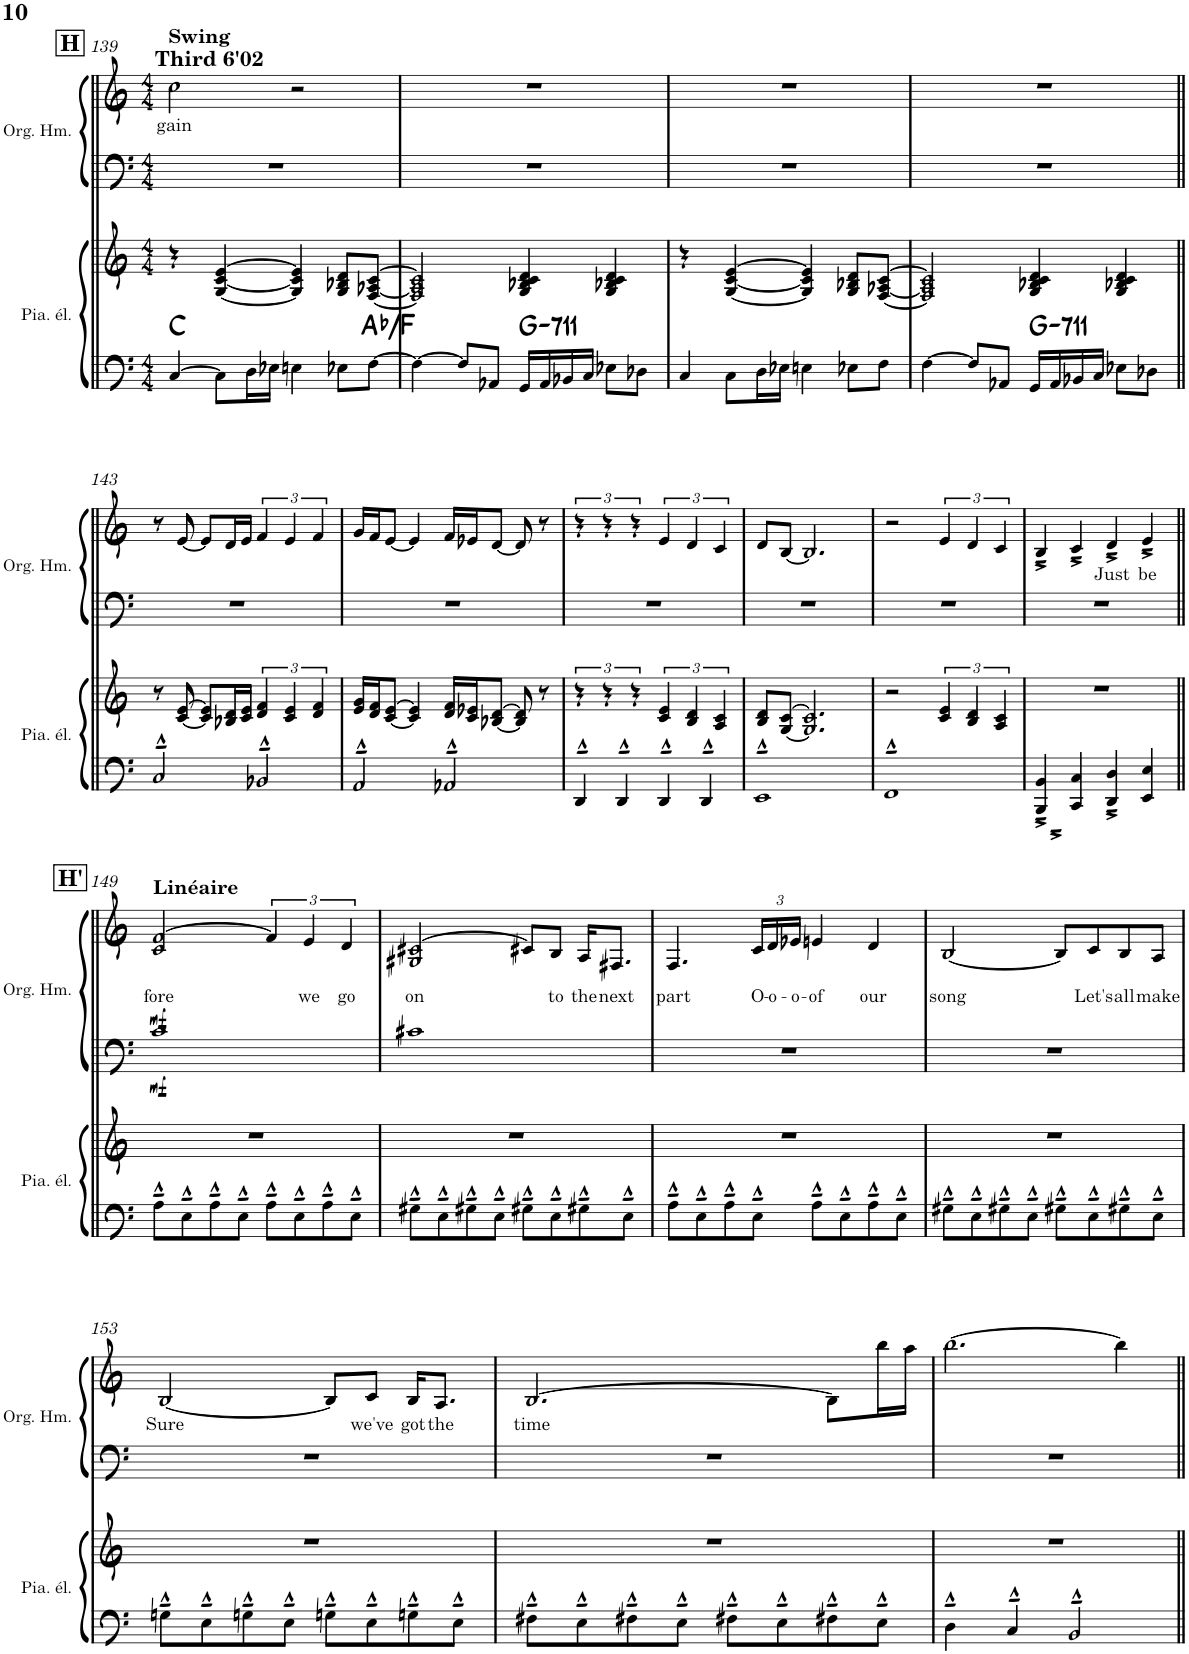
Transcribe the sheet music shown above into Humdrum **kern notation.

**kern	**kern	**harte	**kern	**kern	**text	**dynam
*part2	*part2	*part2	*part1	*part1	*part1	*part1
*staff4	*staff3	*	*staff2	*staff1	*staff1	*staff1/2
*I"Piano électrique	*	*	*I"Orgue Hammond	*	*	*
*I'Pia. él.	*	*	*I'Org. Hm.	*	*	*
!!LO:PB:g=z
*clefF4	*clefG2	*	*clefF4	*clefG2	*	*
*k[]	*k[]	*	*k[]	*k[]	*	*
*M4/4	*M4/4	*	*M4/4	*M4/4	*	*
!!LO:REH:place=s1:a:B:cj:fs=14:t=H
=139	=139	=139	=139	=139	=139	=139
!	!	!	!	!LO:TX:a:B:t=Swing	!	!
!	!	!	!	!LO:TX:a:B:t=Third 6'02	!	!
!	!	!	!	!	!LO:LY:b	!
[4C/	4r	C:maj	1r	2cc\	gain	.
8C\L]	[4G/ [4c/ [4e/	.	.	.	.	.
16D\L	.	.	.	.	.	.
16E-X\JJ	.	.	.	.	.	.
4En\	4G/] 4c/] 4e/]	.	.	2r	.	.
8E-X\L	8G/ 8B-X/ 8d/L	.	.	.	.	.
[8F\J	[8F/ [8A-X/ [8c/J	Ab:maj/6	.	.	.	.
=140	=140	=140	=140	=140	=140	=140
4F\_	2F/] 2A-/] 2c/]	.	1r	1r	.	.
8F/L]	.	.	.	.	.	.
8AA-X/J	.	.	.	.	.	.
!	!	!LO:H:kt=711	!	!	!	!
16GG/LL	4G/ 4B-X/ 4c/ 4d/	G:min	.	.	.	.
16AA-/	.	.	.	.	.	.
16BB-X/	.	.	.	.	.	.
16C/JJ	.	.	.	.	.	.
8E-X\L	4G/ 4B-X/ 4c/ 4d/	.	.	.	.	.
8D-X\J	.	.	.	.	.	.
=141	=141	=141	=141	=141	=141	=141
4C/	4r	.	1r	1r	.	.
8C\L	[4G/ [4c/ [4e/	.	.	.	.	.
16D\L	.	.	.	.	.	.
16E-X\JJ	.	.	.	.	.	.
4En\	4G/] 4c/] 4e/]	.	.	.	.	.
8E-X\L	8G/ 8B-X/ 8d/L	.	.	.	.	.
8F\J	[8F/ [8A-X/ [8c/J	.	.	.	.	.
=142	=142	=142	=142	=142	=142	=142
[4F\	2F/] 2A-/] 2c/]	.	1r	1r	.	.
8F/L]	.	.	.	.	.	.
8AA-X/J	.	.	.	.	.	.
!	!	!LO:H:kt=711	!	!	!	!
16GG/LL	4G/ 4B-X/ 4c/ 4d/	G:min	.	.	.	.
16AA-/	.	.	.	.	.	.
16BB-X/	.	.	.	.	.	.
16C/JJ	.	.	.	.	.	.
8E-X\L	4G/ 4B-X/ 4c/ 4d/	.	.	.	.	.
8D-X\J	.	.	.	.	.	.
!!LO:LB:g=z
=143||	=143||	=143||	=143||	=143||	=143||	=143||
2C^^~/	8r	.	1r	8r	.	.
.	[8c/ [8e/	.	.	[8e/	.	.
.	8c/] 8e/]L	.	.	8e/L]	.	.
.	16B-X/ 16d/L	.	.	16d/L	.	.
.	16c/ 16e/JJ	.	.	16e/JJ	.	.
2BB-X^^~/	6d/ 6f/	.	.	6f/	.	.
.	6c/ 6e/	.	.	6e/	.	.
.	6d/ 6f/	.	.	6f/	.	.
=144	=144	=144	=144	=144	=144	=144
2AA^^~/	16e/ 16g/LL	.	1r	16g/LL	.	.
.	16d/ 16f/J	.	.	16f/J	.	.
.	[8c/ [8e/J	.	.	[8e/J	.	.
.	4c/] 4e/]	.	.	4e/]	.	.
2AA-X^^~/	16d/ 16f/LL	.	.	16f/LL	.	.
.	16c/ 16e-X/J	.	.	16e-X/J	.	.
.	[8B-X/ [8d/J	.	.	[8d/J	.	.
.	8B-/] 8d/]	.	.	8d/]	.	.
.	8r	.	.	8r	.	.
=145	=145	=145	=145	=145	=145	=145
4DD^^~/	2r	.	1r	2r	.	.
4DD^^~/	.	.	.	.	.	.
4DD^^~/	6c/ 6e/	.	.	6e/	.	.
.	6B/ 6d/	.	.	6d/	.	.
4DD^^~/	.	.	.	.	.	.
.	6A/ 6c/	.	.	6c/	.	.
=146	=146	=146	=146	=146	=146	=146
1EE^^~	8B/ 8d/L	.	1r	8d/L	.	.
.	[8G/ [8c/J	.	.	[8B/J	.	.
.	2.G/] 2.c/]	.	.	2.B/]	.	.
=147	=147	=147	=147	=147	=147	=147
1FF^^~	2r	.	1r	2r	.	.
.	6c/ 6e/	.	.	6e/	.	.
.	6B/ 6d/	.	.	6d/	.	.
.	6A/ 6c/	.	.	6c/	.	.
=148	=148	=148	=148	=148	=148	=148
4BBB/~^ 4BB/~^	1r	.	1r	4B~^/	.	.
4CC/~^ 4C/~^	.	.	.	4c~^/	.	.
!	!	!	!	!	!LO:LY:b	!
4DD/~^ 4D/~^	.	.	.	4d~^/	Just	.
!	!	!	!	!	!LO:LY:b	!
4EE/ 4E/	.	.	.	4e~^/	be	.
!!LO:LB:g=z
!!LO:REH:place=s1:a:B:cj:fs=14:t=H'
=149||	=149||	=149||	=149||	=149||	=149||	=149||
!	!	!	!	!LO:TX:a:B:t=Linéaire	!	!
!	!	!	!	!	!LO:LY:b	!LO:DY:b=2
!	!	!	!	!	!	!LO:DY:n=1:b
8A^^~\L	1r	.	1c	2c/ [2f/	fore	mf mf
8E^^~\	.	.	.	.	.	.
8A^^~\	.	.	.	.	.	.
8E^^~\J	.	.	.	.	.	.
8A^^~\L	.	.	.	6f/]	.	.
8E^^~\	.	.	.	.	.	.
!	!	!	!	!	!LO:LY:b	!
.	.	.	.	6e/	we	.
8A^^~\	.	.	.	.	.	.
!	!	!	!	!	!LO:LY:b	!
.	.	.	.	6d/	go	.
8E^^~\J	.	.	.	.	.	.
=150	=150	=150	=150	=150	=150	=150
!	!	!	!	!	!LO:LY:b	!
8G#X^^~\L	1r	.	1c#X	2G#X/ [2c#X/	on	.
8E^^~\	.	.	.	.	.	.
8G#X^^~\	.	.	.	.	.	.
8E^^~\J	.	.	.	.	.	.
8G#X^^~\L	.	.	.	8c#X/L]	.	.
!	!	!	!	!	!LO:LY:b	!
8E^^~\	.	.	.	8B/J	to	.
!	!	!	!	!	!LO:LY:b	!
8G#X^^~\	.	.	.	16A/KL	the	.
!	!	!	!	!	!LO:LY:b	!
.	.	.	.	8.F#X/J	next	.
8E^^~\J	.	.	.	.	.	.
=151	=151	=151	=151	=151	=151	=151
!	!	!	!	!	!LO:LY:b	!
8A^^~\L	1r	.	1r	4.F/	part	.
8E^^~\	.	.	.	.	.	.
8A^^~\	.	.	.	.	.	.
*	*	*	*	*Xbrackettup	*	*
!	!	!	!	!	!LO:LY:b	!
8E^^~\J	.	.	.	24c/LL	O-	.
!	!	!	!	!	!LO:LY:b	!
.	.	.	.	24d/	-o-	.
!	!	!	!	!	!LO:LY:b	!
.	.	.	.	24e-X/JJ	-o-	.
!	!	!	!	!	!LO:LY:b	!
8A^^~\L	.	.	.	4en/	-of	.
8E^^~\	.	.	.	.	.	.
!	!	!	!	!	!LO:LY:b	!
8A^^~\	.	.	.	4d/	our	.
8E^^~\J	.	.	.	.	.	.
=152	=152	=152	=152	=152	=152	=152
!	!	!	!	!	!LO:LY:b	!
8G#X^^~\L	1r	.	1r	[2B/	song	.
8E^^~\	.	.	.	.	.	.
8G#X^^~\	.	.	.	.	.	.
8E^^~\J	.	.	.	.	.	.
8G#X^^~\L	.	.	.	8B/L]	.	.
!	!	!	!	!	!LO:LY:b	!
8E^^~\	.	.	.	8c/	Let's	.
!	!	!	!	!	!LO:LY:b	!
8G#X^^~\	.	.	.	8B/	all	.
!	!	!	!	!	!LO:LY:b	!
8E^^~\J	.	.	.	8A/J	make	.
!!LO:LB:g=z
=153	=153	=153	=153	=153	=153	=153
!	!	!	!	!	!LO:LY:b	!
8Gn^^~\L	1r	.	1r	[2B/	Sure	.
8E^^~\	.	.	.	.	.	.
8Gn^^~\	.	.	.	.	.	.
8E^^~\J	.	.	.	.	.	.
8Gn^^~\L	.	.	.	8B/L]	.	.
!	!	!	!	!	!LO:LY:b	!
8E^^~\	.	.	.	8c/J	we've	.
!	!	!	!	!	!LO:LY:b	!
8Gn^^~\	.	.	.	16B/KL	got	.
!	!	!	!	!	!LO:LY:b	!
.	.	.	.	8.A/J	the	.
8E^^~\J	.	.	.	.	.	.
=154	=154	=154	=154	=154	=154	=154
!	!	!	!	!	!LO:LY:b	!
8F#X^^~\L	1r	.	1r	[2.B/	time	.
8E^^~\	.	.	.	.	.	.
8F#X^^~\	.	.	.	.	.	.
8E^^~\J	.	.	.	.	.	.
8F#X^^~\L	.	.	.	.	.	.
8E^^~\	.	.	.	.	.	.
8F#X^^~\	.	.	.	8B\L]	.	.
8E^^~\J	.	.	.	16bb\L	.	.
.	.	.	.	16aa\JJ	.	.
=155	=155	=155	=155	=155	=155	=155
4D^^~\	1r	.	1r	[2.bb\	.	.
4C^^~/	.	.	.	.	.	.
2BB^^~/	.	.	.	.	.	.
.	.	.	.	4bb\]	.	.
=||	=||	=||	=||	=||	=||	=||
*-	*-	*-	*-	*-	*-	*-
